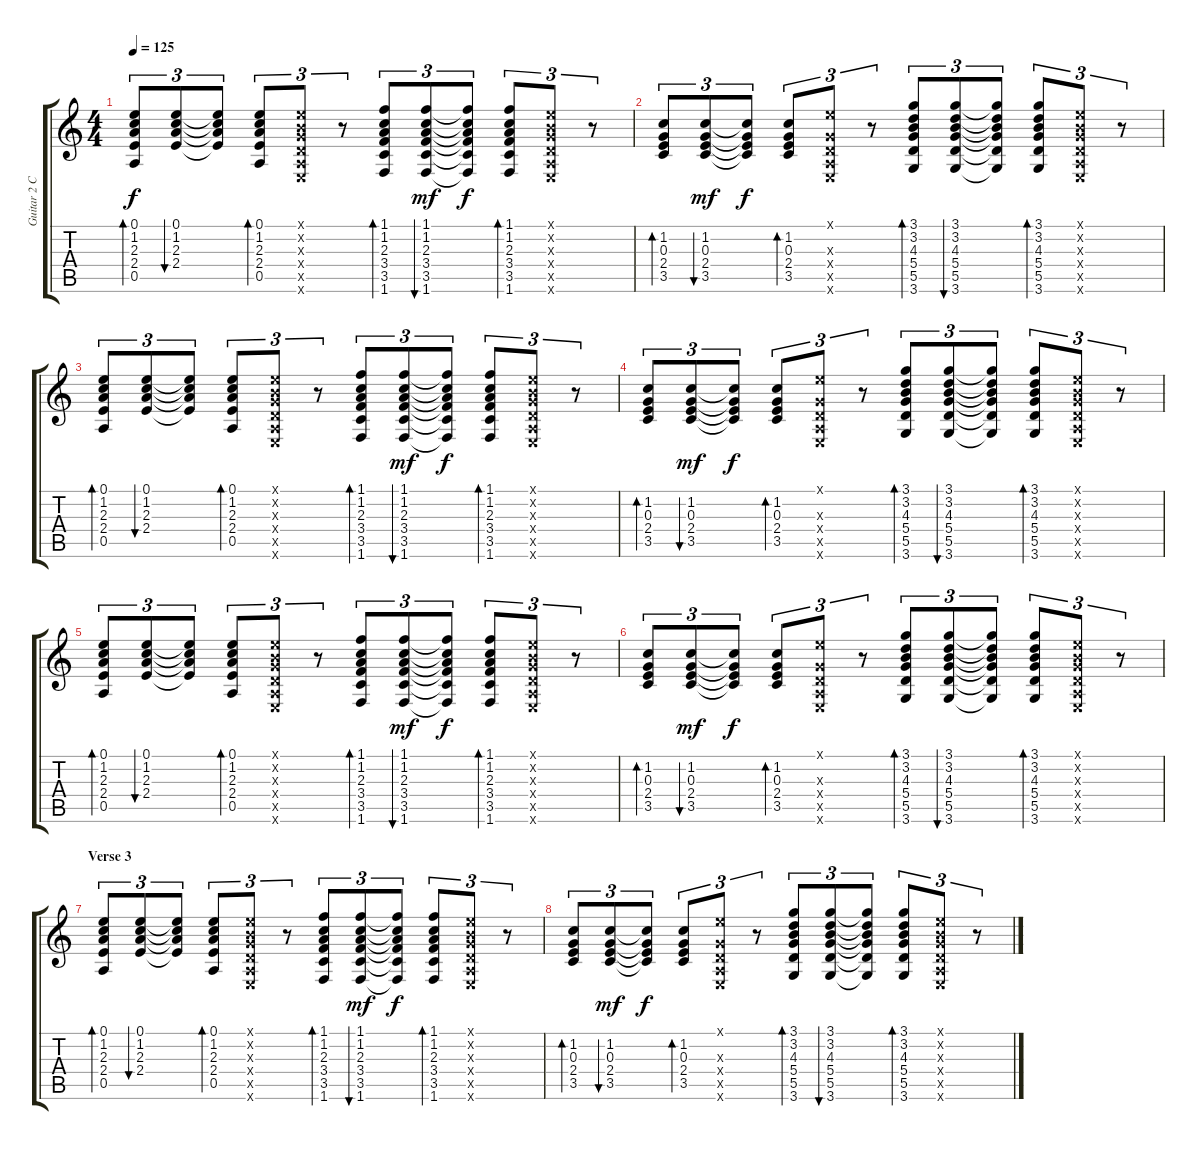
\track ("Guitar 2 Clean + Small reverb" "Guitar 2 C") {instrument electricguitarclean}
\staff {score tabs}
\tuning (E4 B3 G3 D3 A2 E2) {hide}
\ts (4 4)
\tempo 125
\clef g2
\ks c
(0.1 1.2 2.3 2.4 0.5).8{tu (3 2) bd 30 dy f} (0.1 1.2 2.3 2.4).8{tu (3 2) bu 30} (0.1{t} 1.2{t} 2.3{t} 2.4{t}).8{tu (3 2)} (0.1 1.2 2.3 2.4 0.5).8{tu (3 2) bd 30} (0.1{x} 0.2{x} 0.3{x} 0.4{x} 0.5{x} 0.6{x}).8{tu (3 2)} r.8{tu (3 2)} (1.1 1.2 2.3 3.4 3.5 1.6).8{tu (3 2) bd 30} (1.1 1.2 2.3 3.4 3.5 1.6).8{tu (3 2) bu 30 dy mf} (1.1{t} 1.2{t} 2.3{t} 3.4{t} 3.5{t} 1.6{t}).8{tu (3 2) dy f} (1.1 1.2 2.3 3.4 3.5 1.6).8{tu (3 2) bd 30} (0.1{x} 0.2{x} 0.3{x} 0.4{x} 0.5{x} 0.6{x}).8{tu (3 2)} r.8{tu (3 2)} |
(1.2 0.3 2.4 3.5).8{tu (3 2) bd 30} (1.2 0.3 2.4 3.5).8{tu (3 2) bu 30 dy mf} (1.2{t} 0.3{t} 2.4{t} 3.5{t}).8{tu (3 2) dy f} (1.2 0.3 2.4 3.5).8{tu (3 2) bd 30} (0.1{x} 0.3{x} 0.4{x} 0.5{x} 0.6{x}).8{tu (3 2)} r.8{tu (3 2)} (3.1 3.2 4.3 5.4 5.5 3.6).8{tu (3 2) bd 30} (3.1 3.2 4.3 5.4 5.5 3.6).8{tu (3 2) bu 30} (3.1{t} 3.2{t} 4.3{t} 5.4{t} 5.5{t} 3.6{t}).8{tu (3 2)} (3.1 3.2 4.3 5.4 5.5 3.6).8{tu (3 2) bd 30} (0.1{x} 0.2{x} 0.3{x} 0.4{x} 0.5{x} 0.6{x}).8{tu (3 2)} r.8{tu (3 2)} |
(0.1 1.2 2.3 2.4 0.5).8{tu (3 2) bd 30} (0.1 1.2 2.3 2.4).8{tu (3 2) bu 30} (0.1{t} 1.2{t} 2.3{t} 2.4{t}).8{tu (3 2)} (0.1 1.2 2.3 2.4 0.5).8{tu (3 2) bd 30} (0.1{x} 0.2{x} 0.3{x} 0.4{x} 0.5{x} 0.6{x}).8{tu (3 2)} r.8{tu (3 2)} (1.1 1.2 2.3 3.4 3.5 1.6).8{tu (3 2) bd 30} (1.1 1.2 2.3 3.4 3.5 1.6).8{tu (3 2) bu 30 dy mf} (1.1{t} 1.2{t} 2.3{t} 3.4{t} 3.5{t} 1.6{t}).8{tu (3 2) dy f} (1.1 1.2 2.3 3.4 3.5 1.6).8{tu (3 2) bd 30} (0.1{x} 0.2{x} 0.3{x} 0.4{x} 0.5{x} 0.6{x}).8{tu (3 2)} r.8{tu (3 2)} |
(1.2 0.3 2.4 3.5).8{tu (3 2) bd 30} (1.2 0.3 2.4 3.5).8{tu (3 2) bu 30 dy mf} (1.2{t} 0.3{t} 2.4{t} 3.5{t}).8{tu (3 2) dy f} (1.2 0.3 2.4 3.5).8{tu (3 2) bd 30} (0.1{x} 0.3{x} 0.4{x} 0.5{x} 0.6{x}).8{tu (3 2)} r.8{tu (3 2)} (3.1 3.2 4.3 5.4 5.5 3.6).8{tu (3 2) bd 30} (3.1 3.2 4.3 5.4 5.5 3.6).8{tu (3 2) bu 30} (3.1{t} 3.2{t} 4.3{t} 5.4{t} 5.5{t} 3.6{t}).8{tu (3 2)} (3.1 3.2 4.3 5.4 5.5 3.6).8{tu (3 2) bd 30} (0.1{x} 0.2{x} 0.3{x} 0.4{x} 0.5{x} 0.6{x}).8{tu (3 2)} r.8{tu (3 2)} |
(0.1 1.2 2.3 2.4 0.5).8{tu (3 2) bd 30} (0.1 1.2 2.3 2.4).8{tu (3 2) bu 30} (0.1{t} 1.2{t} 2.3{t} 2.4{t}).8{tu (3 2)} (0.1 1.2 2.3 2.4 0.5).8{tu (3 2) bd 30} (0.1{x} 0.2{x} 0.3{x} 0.4{x} 0.5{x} 0.6{x}).8{tu (3 2)} r.8{tu (3 2)} (1.1 1.2 2.3 3.4 3.5 1.6).8{tu (3 2) bd 30} (1.1 1.2 2.3 3.4 3.5 1.6).8{tu (3 2) bu 30 dy mf} (1.1{t} 1.2{t} 2.3{t} 3.4{t} 3.5{t} 1.6{t}).8{tu (3 2) dy f} (1.1 1.2 2.3 3.4 3.5 1.6).8{tu (3 2) bd 30} (0.1{x} 0.2{x} 0.3{x} 0.4{x} 0.5{x} 0.6{x}).8{tu (3 2)} r.8{tu (3 2)} |
(1.2 0.3 2.4 3.5).8{tu (3 2) bd 30} (1.2 0.3 2.4 3.5).8{tu (3 2) bu 30 dy mf} (1.2{t} 0.3{t} 2.4{t} 3.5{t}).8{tu (3 2) dy f} (1.2 0.3 2.4 3.5).8{tu (3 2) bd 30} (0.1{x} 0.3{x} 0.4{x} 0.5{x} 0.6{x}).8{tu (3 2)} r.8{tu (3 2)} (3.1 3.2 4.3 5.4 5.5 3.6).8{tu (3 2) bd 30} (3.1 3.2 4.3 5.4 5.5 3.6).8{tu (3 2) bu 30} (3.1{t} 3.2{t} 4.3{t} 5.4{t} 5.5{t} 3.6{t}).8{tu (3 2)} (3.1 3.2 4.3 5.4 5.5 3.6).8{tu (3 2) bd 30} (0.1{x} 0.2{x} 0.3{x} 0.4{x} 0.5{x} 0.6{x}).8{tu (3 2)} r.8{tu (3 2)} |
\section ("" "Verse 3")
(0.1 1.2 2.3 2.4 0.5).8{tu (3 2) bd 30} (0.1 1.2 2.3 2.4).8{tu (3 2) bu 30} (0.1{t} 1.2{t} 2.3{t} 2.4{t}).8{tu (3 2)} (0.1 1.2 2.3 2.4 0.5).8{tu (3 2) bd 30} (0.1{x} 0.2{x} 0.3{x} 0.4{x} 0.5{x} 0.6{x}).8{tu (3 2)} r.8{tu (3 2)} (1.1 1.2 2.3 3.4 3.5 1.6).8{tu (3 2) bd 30} (1.1 1.2 2.3 3.4 3.5 1.6).8{tu (3 2) bu 30 dy mf} (1.1{t} 1.2{t} 2.3{t} 3.4{t} 3.5{t} 1.6{t}).8{tu (3 2) dy f} (1.1 1.2 2.3 3.4 3.5 1.6).8{tu (3 2) bd 30} (0.1{x} 0.2{x} 0.3{x} 0.4{x} 0.5{x} 0.6{x}).8{tu (3 2)} r.8{tu (3 2)} |
(1.2 0.3 2.4 3.5).8{tu (3 2) bd 30} (1.2 0.3 2.4 3.5).8{tu (3 2) bu 30 dy mf} (1.2{t} 0.3{t} 2.4{t} 3.5{t}).8{tu (3 2) dy f} (1.2 0.3 2.4 3.5).8{tu (3 2) bd 30} (0.1{x} 0.3{x} 0.4{x} 0.5{x} 0.6{x}).8{tu (3 2)} r.8{tu (3 2)} (3.1 3.2 4.3 5.4 5.5 3.6).8{tu (3 2) bd 30} (3.1 3.2 4.3 5.4 5.5 3.6).8{tu (3 2) bu 30} (3.1{t} 3.2{t} 4.3{t} 5.4{t} 5.5{t} 3.6{t}).8{tu (3 2)} (3.1 3.2 4.3 5.4 5.5 3.6).8{tu (3 2) bd 30} (0.1{x} 0.2{x} 0.3{x} 0.4{x} 0.5{x} 0.6{x}).8{tu (3 2)} r.8{tu (3 2)}
